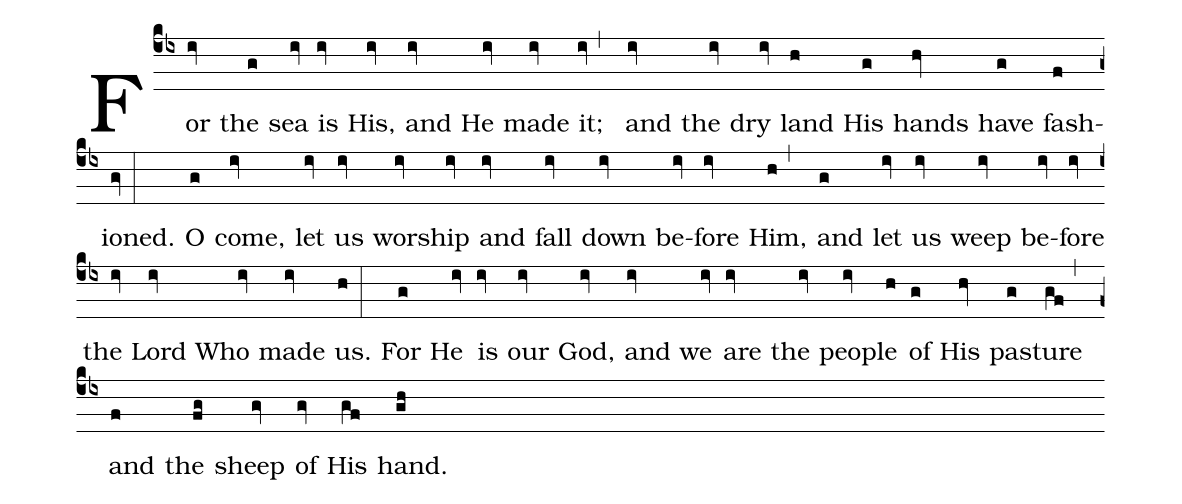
%%
(cb4) For(iv) the(g) sea(iv) is(iv) His,(iv) and(iv) He(iv) made(iv) it;(iv,) and(iv) the(iv) dry(iv) land(h) His(g) hands(hv) have(g) fash(f)ioned.(gv:)

O(g) come,(iv) let(iv) us(iv) wor(iv)ship(iv) and(iv) fall(iv) down(iv) be(iv)fore(iv) Him,(h,) and(g) let(iv) us(iv) weep(iv) be(iv)fore(iv) the(iv) Lord(iv) Who(iv) made(iv) us.(h:)

For(g) He(iv) is(iv) our(iv) God,(iv) and(iv) we(iv) are(iv) the(iv) peo(iv)ple(h) of(g) His(hv) pas(g)ture(gf,) and(f) the(fg) sheep(gv) of(gv) His(gf) hand.(gh)
